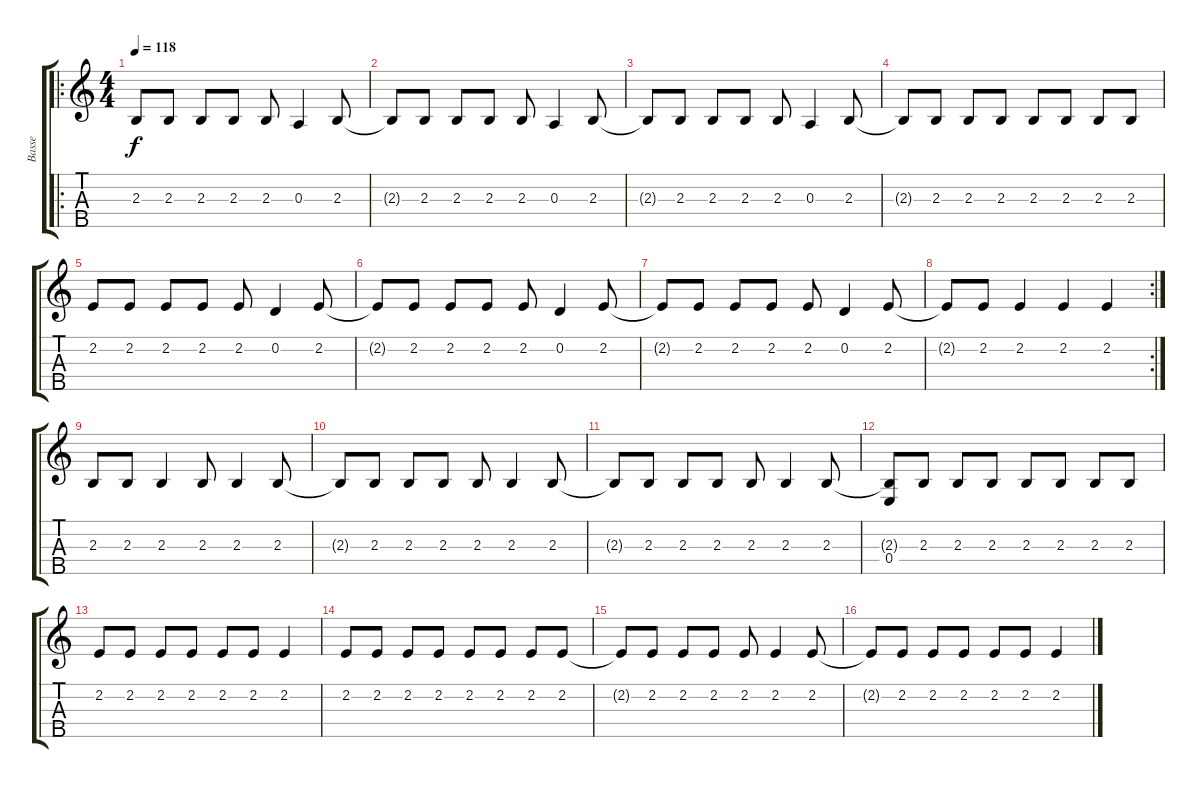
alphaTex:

\track ("Basse" "Basse") {instrument acousticguitarnylon}
\staff {score tabs}
\tuning (G3 D3 A2 E2 B1) {hide}
\ro
\ts (4 4)
\tempo 118
\clef g2
\ks c
2.3.8{dy f} 2.3.8 2.3.8 2.3.8 2.3.8 0.3.4 2.3.8 |
2.3{t}.8 2.3.8 2.3.8 2.3.8 2.3.8 0.3.4 2.3.8 |
2.3{t}.8 2.3.8 2.3.8 2.3.8 2.3.8 0.3.4 2.3.8 |
2.3{t}.8 2.3.8 2.3.8 2.3.8 2.3.8 2.3.8 2.3.8 2.3.8 |
2.2.8 2.2.8 2.2.8 2.2.8 2.2.8 0.2.4 2.2.8 |
2.2{t}.8 2.2.8 2.2.8 2.2.8 2.2.8 0.2.4 2.2.8 |
2.2{t}.8 2.2.8 2.2.8 2.2.8 2.2.8 0.2.4 2.2.8 |
\rc 2
2.2{t}.8 2.2.8 2.2.4 2.2.4 2.2.4 |
2.3.8 2.3.8 2.3.4 2.3.8 2.3.4 2.3.8 |
2.3{t}.8 2.3.8 2.3.8 2.3.8 2.3.8 2.3.4 2.3.8 |
2.3{t}.8 2.3.8 2.3.8 2.3.8 2.3.8 2.3.4 2.3.8 |
(2.3{t} 0.4).8 2.3.8 2.3.8 2.3.8 2.3.8 2.3.8 2.3.8 2.3.8 |
2.2.8 2.2.8 2.2.8 2.2.8 2.2.8 2.2.8 2.2.4 |
2.2.8 2.2.8 2.2.8 2.2.8 2.2.8 2.2.8 2.2.8 2.2.8 |
2.2{t}.8 2.2.8 2.2.8 2.2.8 2.2.8 2.2.4 2.2.8 |
2.2{t}.8 2.2.8 2.2.8 2.2.8 2.2.8 2.2.8 2.2.4
